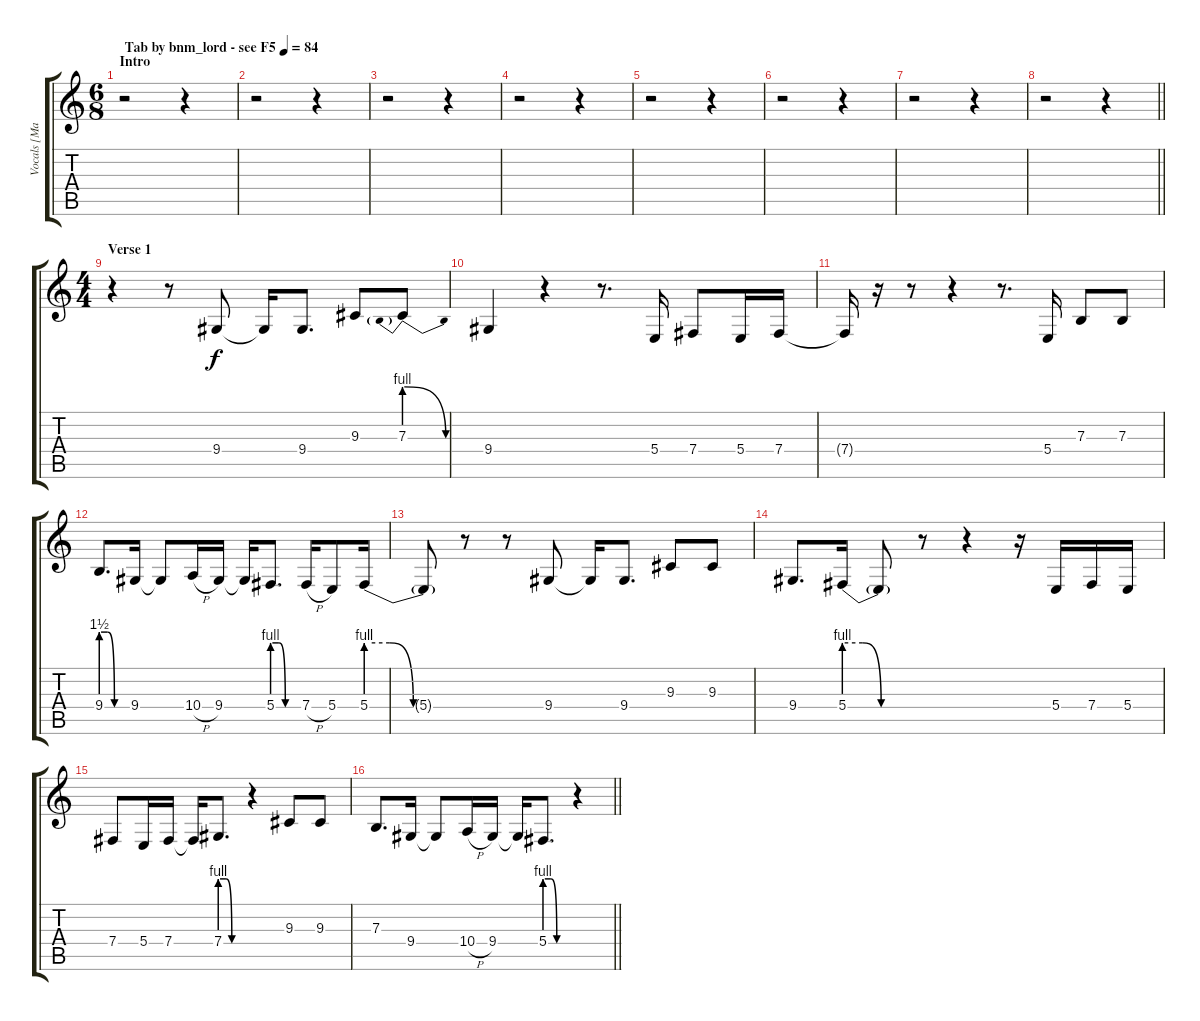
\track ("Vocals [Maynard James Keenan]" "Vocals [Ma") {instrument altosax}
\staff {score tabs}
\tuning (Db4 Ab3 E3 B2 Gb2 Db2) {hide}
\ts (6 8)
\section ("" "Intro")
\tempo (84 "Tab by bnm_lord - see F5")
\clef g2
\ks c
r.2{dy f instrument altosax} r.4 |
r.2 r.4 |
r.2 r.4 |
r.2 r.4 |
r.2 r.4 |
r.2 r.4 |
r.2 r.4 |
\barLineRight lightlight
r.2 r.4 |
\ts (4 4)
\section ("" "Verse 1")
r.4 r.8 9.4.8 9.4{t}.16 9.4.8{d} 9.3.8 7.3{be (prebendrelease 0 4 60 0)}.8 |
9.4.4 r.4 r.8{d} 5.4.16 7.4.8 5.4.16 7.4.16 |
7.4{t}.16 r.16 r.8 r.4 r.8{d} 5.4.16 7.3.8 7.3.8 |
9.4{be (custom 0 6 15 6 31 0 60 0)}.8{d} 9.4.16 9.4{t}.8 10.4{h}.16 9.4.16 9.4{t}.16 5.4{be (custom 0 4 15 4 30 0 60 0)}.8{d} 7.4{h}.16 5.4.8 5.4{be (custom 0 4 15 4 30 0 60 0)}.16 |
5.4{t}.8 r.8 r.8 9.4.8 9.4{t}.16 9.4.8{d} 9.3.8 9.3.8 |
9.4.8{d} 5.4{be (custom 0 4 15 4 30 0 60 0)}.16 5.4{t}.8 r.8 r.4 r.16 5.4.16 7.4.16 5.4.16 |
7.4.8 5.4.16 7.4.16 7.4{t}.16 7.4{be (custom 0 4 15 4 30 0 60 0)}.8{d} r.4 9.3.8 9.3.8 |
\barLineRight lightlight
7.3.8{d} 9.4.16 9.4{t}.8 10.4{h}.16 9.4.16 9.4{t}.16 5.4{be (custom 0 4 15 4 30 0 60 0)}.8{d} r.4
